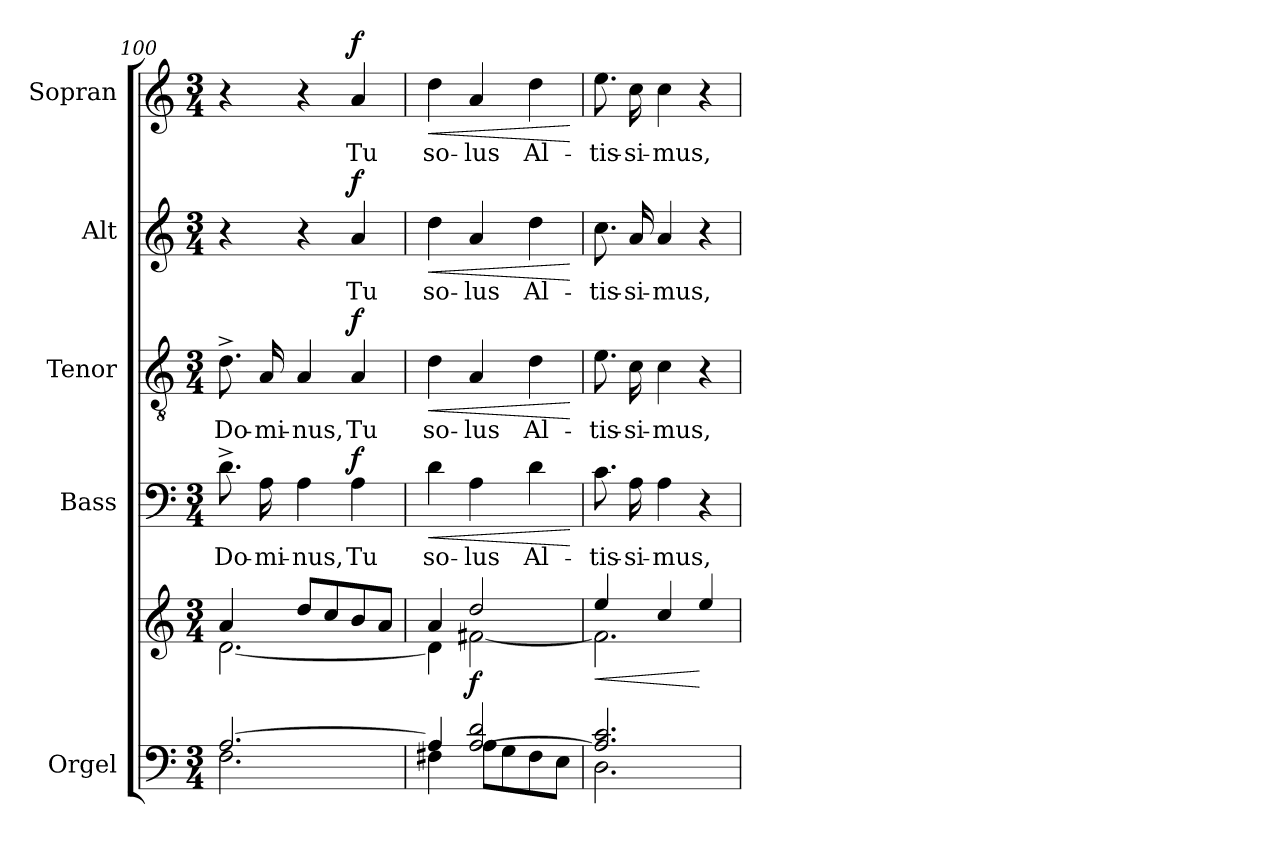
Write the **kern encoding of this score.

**kern	**kern	**dynam	**kern	**text	**dynam	**kern	**text	**dynam	**kern	**text	**dynam	**kern	**text	**dynam
*part5	*part5	*part5	*part4	*part4	*part4	*part3	*part3	*part3	*part2	*part2	*part2	*part1	*part1	*part1
*staff6	*staff5	*staff5/6	*staff4	*staff4	*staff4	*staff3	*staff3	*staff3	*staff2	*staff2	*staff2	*staff1	*staff1	*staff1
*I"Orgel	*	*	*I"Bass	*	*	*I"Tenor	*	*	*I"Alt	*	*	*I"Sopran	*	*
*I'Org.	*	*	*I'B.	*	*	*I'T.	*	*	*I'A.	*	*	*I'S.	*	*
*clefF4	*clefG2	*	*clefF4	*	*	*clefGv2	*	*	*clefG2	*	*	*clefG2	*	*
*k[]	*k[]	*	*k[]	*	*	*k[]	*	*	*k[]	*	*	*k[]	*	*
*C:	*C:	*	*C:	*	*	*C:	*	*	*C:	*	*	*C:	*	*
*M3/4	*M3/4	*	*M3/4	*	*	*M3/4	*	*	*M3/4	*	*	*M3/4	*	*
=100	=100	=100	=100	=100	=100	=100	=100	=100	=100	=100	=100	=100	=100	=100
*^	*^	*	*	*	*	*	*	*	*	*	*	*	*	*
!	!	!	!	!	!	!LO:LY:b	!	!	!LO:LY:b	!	!	!	!	!	!	!
[>2.A/	2.F\	4a/	[<2.d\	.	8.d^>\	Do-	.	8.d^>\	Do-	.	4r	.	.	4r	.	.
!	!	!	!	!	!	!LO:LY:b	!	!	!LO:LY:b	!	!	!	!	!	!	!
.	.	.	.	.	16A\	-mi-	.	16A/	-mi-	.	.	.	.	.	.	.
!	!	!	!	!	!	!LO:LY:b	!	!	!LO:LY:b	!	!	!	!	!	!	!
.	.	8dd/L	.	.	4A\	-nus,	.	4A/	-nus,	.	4r	.	.	4r	.	.
.	.	8cc/	.	.	.	.	.	.	.	.	.	.	.	.	.	.
!	!	!	!	!	!	!LO:LY:b	!LO:DY:a	!	!LO:LY:b	!LO:DY:a	!	!LO:LY:b	!LO:DY:a	!	!LO:LY:b	!LO:DY:a
.	.	8b/	.	.	4A\	Tu	f	4A/	Tu	f	4a/	Tu	f	4a/	Tu	f
.	.	8a/J	.	.	.	.	.	.	.	.	.	.	.	.	.	.
=101	=101	=101	=101	=101	=101	=101	=101	=101	=101	=101	=101	=101	=101	=101	=101	=101
!	!	!	!	!	!	!LO:LY:b	!LO:HP:b	!	!LO:LY:b	!LO:HP:b	!	!LO:LY:b	!LO:HP:b	!	!LO:LY:b	!LO:HP:b
4A/]	4F#X\	4a/	4d\]	.	4d\	so-	<	4d\	so-	<	4dd\	so-	<	4dd\	so-	<
!	!	!	!	!LO:DY:b	!	!LO:LY:b	!	!	!LO:LY:b	!	!	!LO:LY:b	!	!	!LO:LY:b	!
[>2A/ 2d/	8A\L	2dd/	[<2f#X\	f	4A\	-lus	.	4A/	-lus	.	4a/	-lus	.	4a/	-lus	.
.	8G\	.	.	.	.	.	.	.	.	.	.	.	.	.	.	.
!	!	!	!	!	!	!LO:LY:b	!	!	!LO:LY:b	!	!	!LO:LY:b	!	!	!LO:LY:b	!
.	8F#\	.	.	.	4d\	Al-	.	4d\	Al-	.	4dd\	Al-	.	4dd\	Al-	.
.	8E\J	.	.	.	.	.	.	.	.	.	.	.	.	.	.	.
*v	*v	*	*	*	*	*	*	*	*	*	*	*	*	*	*	*
*	*v	*v	*	*	*	*	*	*	*	*	*	*	*	*	*
.	.	.	.	.	[	.	.	[	.	.	[	.	.	[
=102	=102	=102	=102	=102	=102	=102	=102	=102	=102	=102	=102	=102	=102	=102
*^	*	*	*	*	*	*	*	*	*	*	*	*	*	*
!	!	!	!LO:HP:b	!	!LO:LY:b	!	!	!LO:LY:b	!	!	!LO:LY:b	!	!	!LO:LY:b	!
*	*	*^	*	*	*	*	*	*	*	*	*	*	*	*	*
2.A/] 2.c/	2.D\	4ee/	2.f#\]	<	8.c\	-tis-	.	8.e\	-tis-	.	8.cc\	-tis-	.	8.ee\	-tis-	.
!	!	!	!	!	!	!LO:LY:b	!	!	!LO:LY:b	!	!	!LO:LY:b	!	!	!LO:LY:b	!
.	.	.	.	.	16A\	-si-	.	16c\	-si-	.	16a/	-si-	.	16cc\	-si-	.
!	!	!	!	!	!	!LO:LY:b	!	!	!LO:LY:b	!	!	!LO:LY:b	!	!	!LO:LY:b	!
.	.	4cc/	.	.	4A\	-mus,	.	4c\	-mus,	.	4a/	-mus,	.	4cc\	-mus,	.
.	.	4ee/	.	[	4r	.	.	4r	.	.	4r	.	.	4r	.	.
*v	*v	*	*	*	*	*	*	*	*	*	*	*	*	*	*	*
*	*v	*v	*	*	*	*	*	*	*	*	*	*	*	*	*
=	=	=	=	=	=	=	=	=	=	=	=	=	=	=
*-	*-	*-	*-	*-	*-	*-	*-	*-	*-	*-	*-	*-	*-	*-
